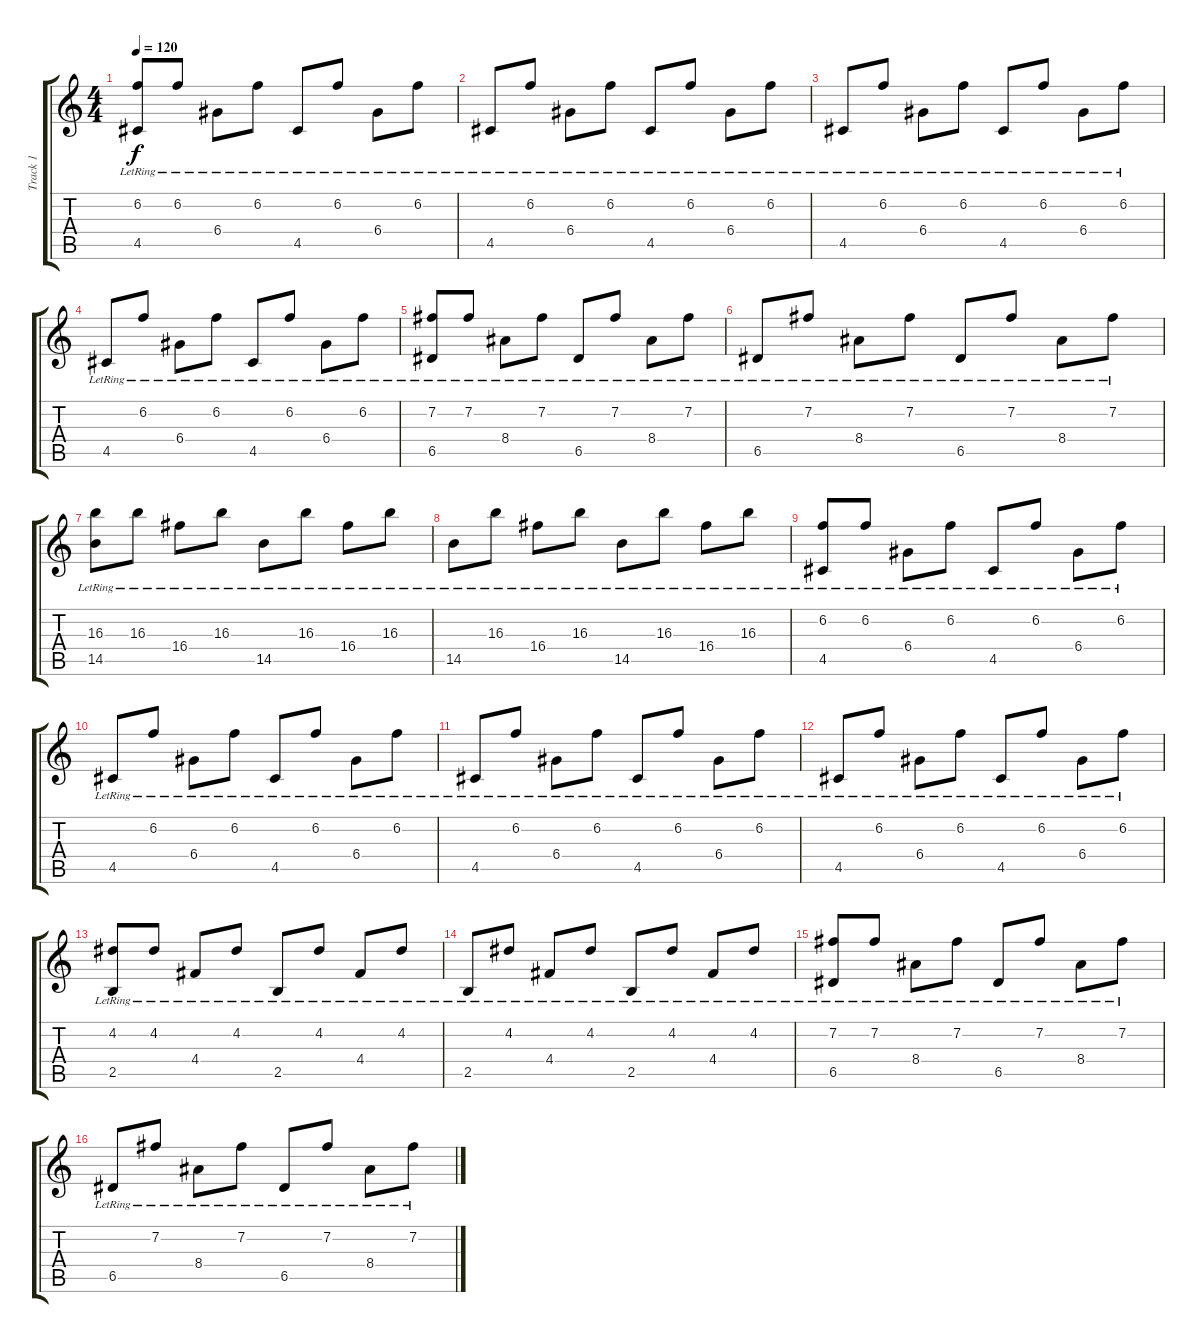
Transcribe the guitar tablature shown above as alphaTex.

\track ("Track 1" "Track 1") {instrument electricguitarclean}
\staff {score tabs}
\tuning (E4 B3 G3 D3 A2 E2) {hide}
\ts (4 4)
\tempo 120
\clef g2
\ks c
(6.2{lr} 4.5{lr}).8{dy f} 6.2{lr}.8 6.4{lr}.8 6.2{lr}.8 4.5{lr}.8 6.2{lr}.8 6.4{lr}.8 6.2{lr}.8 |
4.5{lr}.8 6.2{lr}.8 6.4{lr}.8 6.2{lr}.8 4.5{lr}.8 6.2{lr}.8 6.4{lr}.8 6.2{lr}.8 |
4.5{lr}.8 6.2{lr}.8 6.4{lr}.8 6.2{lr}.8 4.5{lr}.8 6.2{lr}.8 6.4{lr}.8 6.2{lr}.8 |
4.5{lr}.8 6.2{lr}.8 6.4{lr}.8 6.2{lr}.8 4.5{lr}.8 6.2{lr}.8 6.4{lr}.8 6.2{lr}.8 |
(7.2{lr} 6.5{lr}).8 7.2{lr}.8 8.4{lr}.8 7.2{lr}.8 6.5{lr}.8 7.2{lr}.8 8.4{lr}.8 7.2{lr}.8 |
6.5{lr}.8 7.2{lr}.8 8.4{lr}.8 7.2{lr}.8 6.5{lr}.8 7.2{lr}.8 8.4{lr}.8 7.2{lr}.8 |
(16.3{lr} 14.5{lr}).8 16.3{lr}.8 16.4{lr}.8 16.3{lr}.8 14.5{lr}.8 16.3{lr}.8 16.4{lr}.8 16.3{lr}.8 |
14.5{lr}.8 16.3{lr}.8 16.4{lr}.8 16.3{lr}.8 14.5{lr}.8 16.3{lr}.8 16.4{lr}.8 16.3{lr}.8 |
(6.2{lr} 4.5{lr}).8 6.2{lr}.8 6.4{lr}.8 6.2{lr}.8 4.5{lr}.8 6.2{lr}.8 6.4{lr}.8 6.2{lr}.8 |
4.5{lr}.8 6.2{lr}.8 6.4{lr}.8 6.2{lr}.8 4.5{lr}.8 6.2{lr}.8 6.4{lr}.8 6.2{lr}.8 |
4.5{lr}.8 6.2{lr}.8 6.4{lr}.8 6.2{lr}.8 4.5{lr}.8 6.2{lr}.8 6.4{lr}.8 6.2{lr}.8 |
4.5{lr}.8 6.2{lr}.8 6.4{lr}.8 6.2{lr}.8 4.5{lr}.8 6.2{lr}.8 6.4{lr}.8 6.2{lr}.8 |
(4.2{lr} 2.5{lr}).8 4.2{lr}.8 4.4{lr}.8 4.2{lr}.8 2.5{lr}.8 4.2{lr}.8 4.4{lr}.8 4.2{lr}.8 |
2.5{lr}.8 4.2{lr}.8 4.4{lr}.8 4.2{lr}.8 2.5{lr}.8 4.2{lr}.8 4.4{lr}.8 4.2{lr}.8 |
(7.2{lr} 6.5{lr}).8 7.2{lr}.8 8.4{lr}.8 7.2{lr}.8 6.5{lr}.8 7.2{lr}.8 8.4{lr}.8 7.2{lr}.8 |
6.5{lr}.8 7.2{lr}.8 8.4{lr}.8 7.2{lr}.8 6.5{lr}.8 7.2{lr}.8 8.4{lr}.8 7.2{lr}.8
